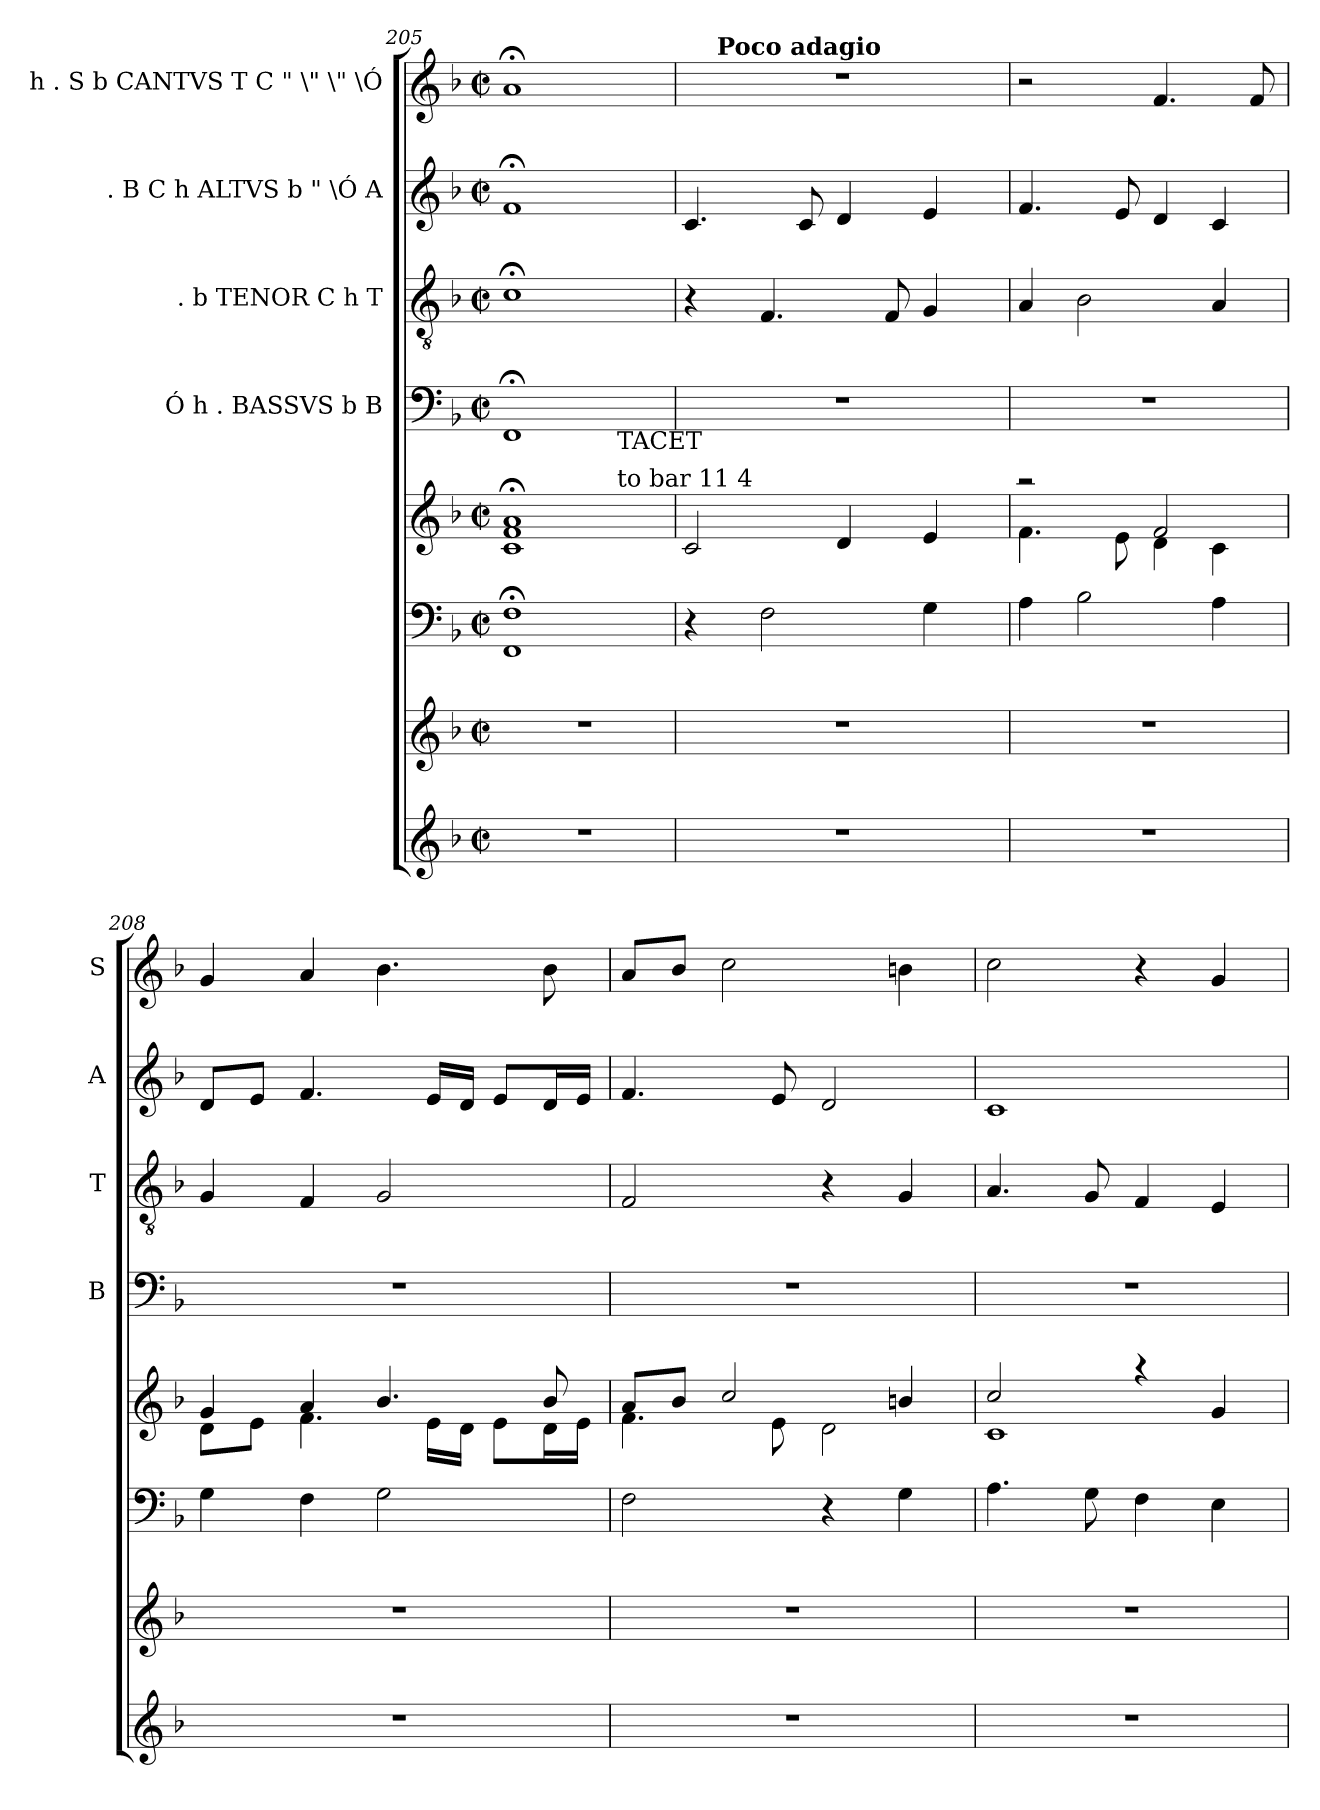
**kern	**kern	**kern	**kern	**kern	**kern	**kern	**kern
*part8	*part7	*part6	*part5	*part4	*part3	*part2	*part1
*staff8	*staff7	*staff6	*staff5	*staff4	*staff3	*staff2	*staff1
*	*	*	*	*I"Ó h . BASSVS b B	*I". b TENOR C h T	*I". B C h ALTVS b " \Ó A	*I"h . S b CANTVS T C " \" \" \Ó
*	*	*	*	*I'B	*I'T	*I'A	*I'S
*clefG2	*clefG2	*clefF4	*clefG2	*clefF4	*clefGv2	*clefG2	*clefG2
*k[b-]	*k[b-]	*k[b-]	*k[b-]	*k[b-]	*k[b-]	*k[b-]	*k[b-]
*F:	*F:	*F:	*F:	*F:	*F:	*F:	*F:
*M2/2	*M2/2	*M2/2	*M2/2	*M2/2	*M2/2	*M2/2	*M2/2
*met(c|)	*met(c|)	*met(c|)	*met(c|)	*met(c|)	*met(c|)	*met(c|)	*met(c|)
=205	=205	=205	=205	=205	=205	=205	=205
*	*	*	*^	*^	*	*	*
1r	1r	1FF; 1F;	1c; 1f; 1a;	2.ryy	1FF;	2.ryy	1c;<	1f;	1a;
!	!	!	!	!	!	!LO:TX:b:t=TACET	!	!	!
!	!	!	!	!LO:TX:a:t=to bar 11 4	!	!	!	!	!
.	.	.	.	4ryy	.	4ryy	.	.	.
*	*	*	*v	*v	*	*	*	*	*
*	*	*	*	*v	*v	*	*	*
!!LO:LB:g=z
=206	=206	=206	=206	=206	=206	=206	=206
*	*	*	*	*	*	*	*^
1r	1r	4r	2c/	1r	4r	4.c/	1r	16.ryy
!	!	!	!	!	!	!	!	!LO:TX:a:B:t=Poco adagio
.	.	.	.	.	.	.	.	2ryy
.	.	2F\	.	.	4.F/	.	.	.
.	.	.	.	.	.	8c/	.	.
.	.	.	4d/	.	.	4d/	.	.
.	.	.	.	.	.	.	.	4ryy
.	.	.	.	.	8F/	.	.	.
.	.	4G\	4e/	.	4G/	4e/	.	.
.	.	.	.	.	.	.	.	8ryy
.	.	.	.	.	.	.	.	32ryy
*	*	*	*	*	*	*	*v	*v
=207	=207	=207	=207	=207	=207	=207	=207
*	*	*	*^	*	*	*	*
1r	1r	4A\	2raa	4.f\	1r	4A/	4.f/	2r
.	.	2B-\	.	.	.	2B-\	.	.
.	.	.	.	8e\	.	.	8e/	.
.	.	.	2f/	4d\	.	.	4d/	4.f/
.	.	4A\	.	4c\	.	4A/	4c/	.
.	.	.	.	.	.	.	.	8f/
=208	=208	=208	=208	=208	=208	=208	=208	=208
1r	1r	4G\	4g/	8d\L	1r	4G/	8d/L	4g/
.	.	.	.	8e\J	.	.	8e/J	.
.	.	4F\	4a/	4.f\	.	4F/	4.f/	4a/
.	.	2G\	4.b-/	.	.	2G/	.	4.b-\
.	.	.	.	16e\LL	.	.	16e/LL	.
.	.	.	.	16d\JJ	.	.	16d/JJ	.
.	.	.	.	8e\L	.	.	8e/L	.
.	.	.	8b-/	16d\L	.	.	16d/L	8b-\
.	.	.	.	16e\JJ	.	.	16e/JJ	.
=209	=209	=209	=209	=209	=209	=209	=209	=209
1r	1r	2F\	8a/L	4.f\	1r	2F/	4.f/	8a/L
.	.	.	8b-/J	.	.	.	.	8b-/J
.	.	.	2cc/	.	.	.	.	2cc\
.	.	.	.	8e\	.	.	8e/	.
.	.	4r	.	2d\	.	4r	2d/	.
.	.	4G\	4bn/	.	.	4G/	.	4bn\
=210	=210	=210	=210	=210	=210	=210	=210	=210
1r	1r	4.A\	2cc/	1c	1r	4.A/	1c	2cc\
.	.	8G\	.	.	.	8G/	.	.
.	.	4F\	4raa	.	.	4F/	.	4r
.	.	4E\	4g/	.	.	4E/	.	4g/
*	*	*	*v	*v	*	*	*	*
=	=	=	=	=	=	=	=
*-	*-	*-	*-	*-	*-	*-	*-
